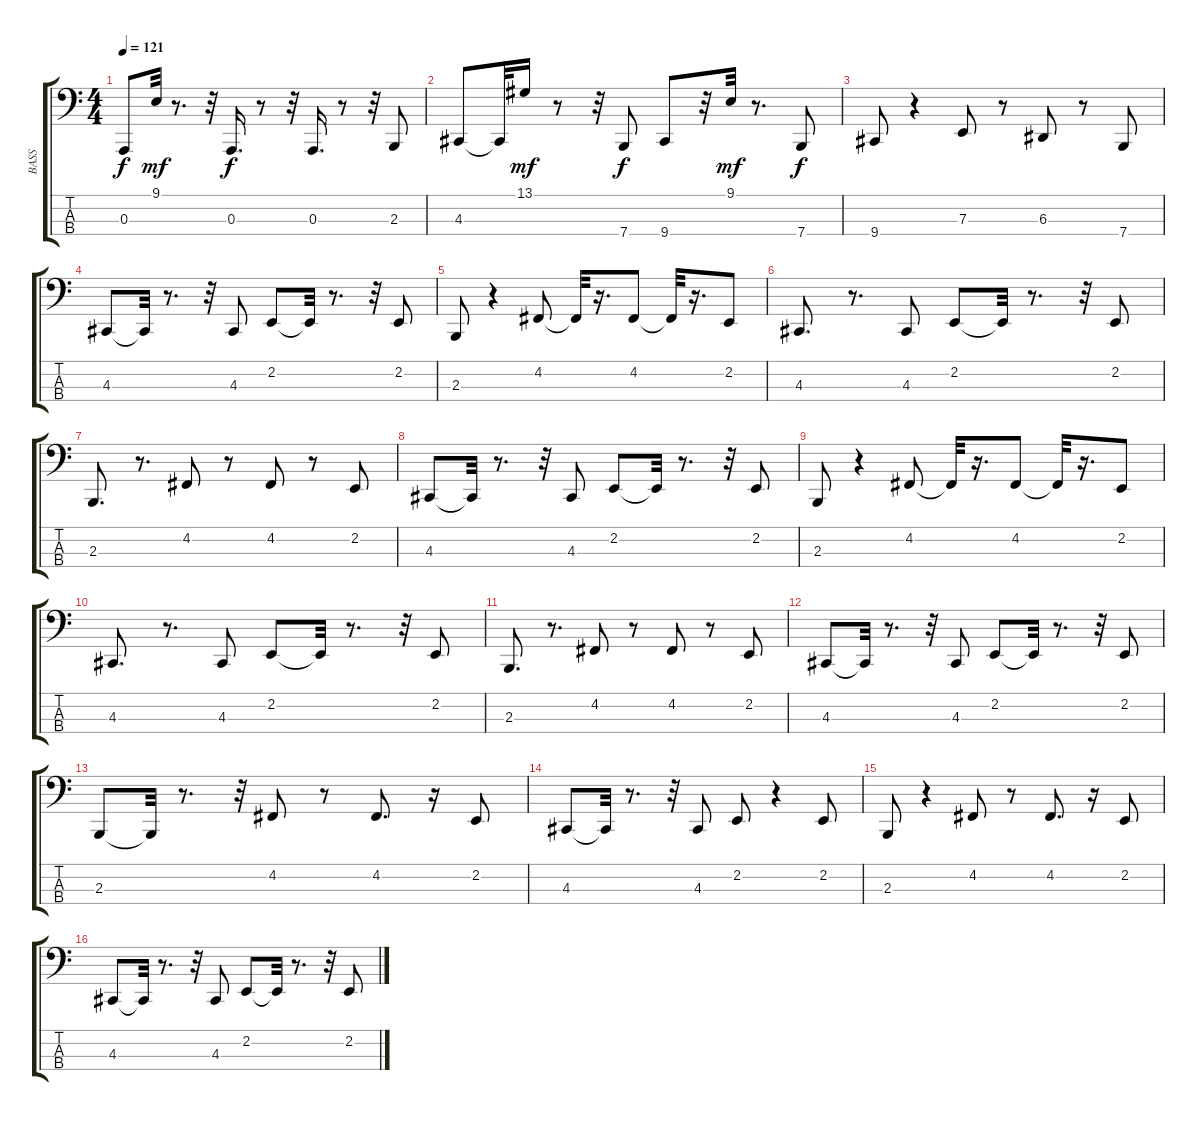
\track ("BASS" "BASS") {instrument lead8bassandlead}
\staff {score tabs}
\tuning (G2 D2 A1 E1) {hide}
\ts (4 4)
\tempo 121
\clef f4
\ks c
0.3.8{dy f} 9.1.32{dy mf} r.8{d} r.32 0.3.16{d dy f} r.8 r.32 0.3.16{d} r.8 r.32 2.3.8 |
4.3.8 4.3{t}.32 13.1.16{dy mf} r.8 r.32 7.4.8{dy f} 9.4.8 r.32 9.1.32{dy mf} r.8{d} 7.4.8{dy f} |
9.4.8 r.4 7.3.8 r.8 6.3.8 r.8 7.4.8 |
4.3.8 4.3{t}.32 r.8{d} r.32 4.3.8 2.2.8 2.2{t}.32 r.8{d} r.32 2.2.8 |
2.3.8 r.4 4.2.8 4.2{t}.32 r.16{d} 4.2.8 4.2{t}.32 r.16{d} 2.2.8 |
4.3.8{d} r.8{d} 4.3.8 2.2.8 2.2{t}.32 r.8{d} r.32 2.2.8 |
2.3.8{d} r.8{d} 4.2.8 r.8 4.2.8 r.8 2.2.8 |
4.3.8 4.3{t}.32 r.8{d} r.32 4.3.8 2.2.8 2.2{t}.32 r.8{d} r.32 2.2.8 |
2.3.8 r.4 4.2.8 4.2{t}.32 r.16{d} 4.2.8 4.2{t}.32 r.16{d} 2.2.8 |
4.3.8{d} r.8{d} 4.3.8 2.2.8 2.2{t}.32 r.8{d} r.32 2.2.8 |
2.3.8{d} r.8{d} 4.2.8 r.8 4.2.8 r.8 2.2.8 |
4.3.8 4.3{t}.32 r.8{d} r.32 4.3.8 2.2.8 2.2{t}.32 r.8{d} r.32 2.2.8 |
2.3.8 2.3{t}.32 r.8{d} r.32 4.2.8 r.8 4.2.8{d} r.16 2.2.8 |
4.3.8 4.3{t}.32 r.8{d} r.32 4.3.8 2.2.8 r.4 2.2.8 |
2.3.8 r.4 4.2.8 r.8 4.2.8{d} r.16 2.2.8 |
4.3.8 4.3{t}.32 r.8{d} r.32 4.3.8 2.2.8 2.2{t}.32 r.8{d} r.32 2.2.8
